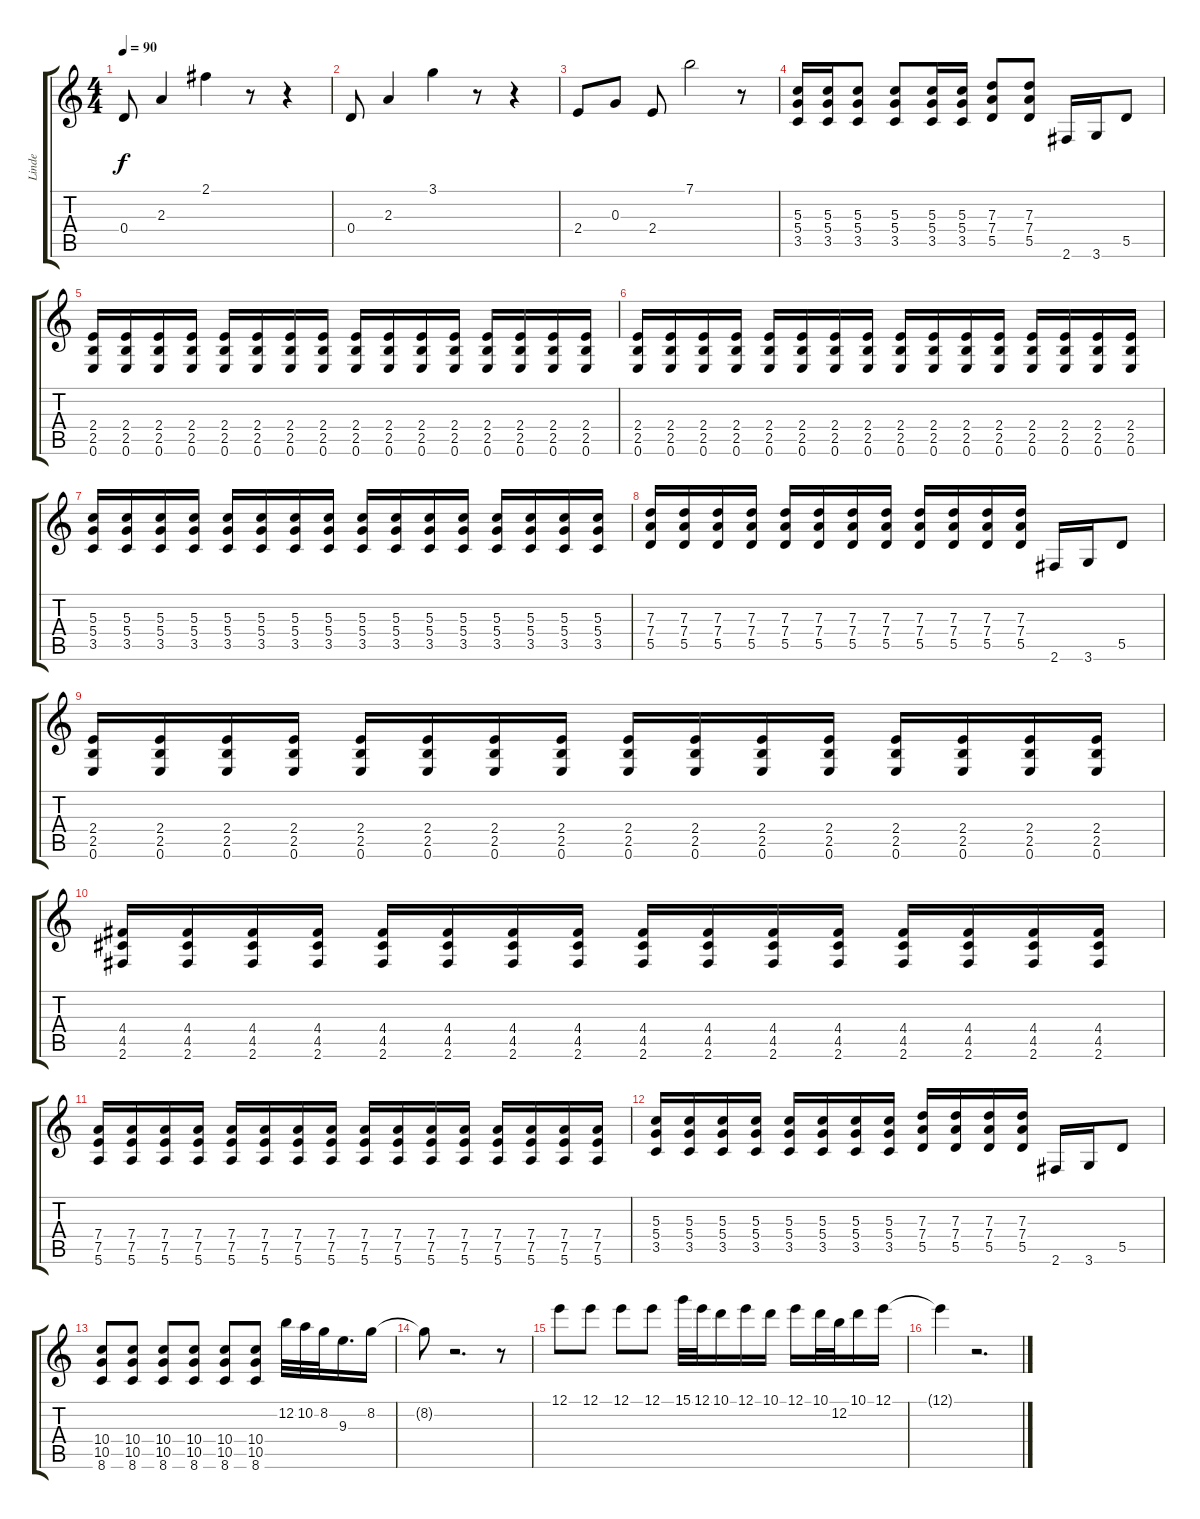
\track ("Linde" "Linde") {instrument distortionguitar}
\staff {score tabs}
\tuning (E4 B3 G3 D3 A2 E2) {hide}
\ts (4 4)
\tempo 90
\clef g2
\ks c
0.4.8{dy f} 2.3.4 2.1.4 r.8 r.4 |
0.4.8 2.3.4 3.1.4 r.8 r.4 |
2.4.8 0.3.8 2.4.8 7.1.2 r.8 |
(5.3 5.4 3.5).16{volume 9 balance 8 instrument distortionguitar} (5.3 5.4 3.5).16 (5.3 5.4 3.5).8 (5.3 5.4 3.5).8 (5.3 5.4 3.5).16 (5.3 5.4 3.5).16 (7.3 7.4 5.5).8 (7.3 7.4 5.5).8 2.6.16 3.6.16 5.5.8 |
(2.4 2.5 0.6).16 (2.4 2.5 0.6).16 (2.4 2.5 0.6).16 (2.4 2.5 0.6).16 (2.4 2.5 0.6).16 (2.4 2.5 0.6).16 (2.4 2.5 0.6).16 (2.4 2.5 0.6).16 (2.4 2.5 0.6).16 (2.4 2.5 0.6).16 (2.4 2.5 0.6).16 (2.4 2.5 0.6).16 (2.4 2.5 0.6).16 (2.4 2.5 0.6).16 (2.4 2.5 0.6).16 (2.4 2.5 0.6).16 |
(2.4 2.5 0.6).16 (2.4 2.5 0.6).16 (2.4 2.5 0.6).16 (2.4 2.5 0.6).16 (2.4 2.5 0.6).16 (2.4 2.5 0.6).16 (2.4 2.5 0.6).16 (2.4 2.5 0.6).16 (2.4 2.5 0.6).16 (2.4 2.5 0.6).16 (2.4 2.5 0.6).16 (2.4 2.5 0.6).16 (2.4 2.5 0.6).16 (2.4 2.5 0.6).16 (2.4 2.5 0.6).16 (2.4 2.5 0.6).16 |
(5.3 5.4 3.5).16 (5.3 5.4 3.5).16 (5.3 5.4 3.5).16 (5.3 5.4 3.5).16 (5.3 5.4 3.5).16 (5.3 5.4 3.5).16 (5.3 5.4 3.5).16 (5.3 5.4 3.5).16 (5.3 5.4 3.5).16 (5.3 5.4 3.5).16 (5.3 5.4 3.5).16 (5.3 5.4 3.5).16 (5.3 5.4 3.5).16 (5.3 5.4 3.5).16 (5.3 5.4 3.5).16 (5.3 5.4 3.5).16 |
(7.3 7.4 5.5).16 (7.3 7.4 5.5).16 (7.3 7.4 5.5).16 (7.3 7.4 5.5).16 (7.3 7.4 5.5).16 (7.3 7.4 5.5).16 (7.3 7.4 5.5).16 (7.3 7.4 5.5).16 (7.3 7.4 5.5).16 (7.3 7.4 5.5).16 (7.3 7.4 5.5).16 (7.3 7.4 5.5).16 2.6.16 3.6.16 5.5.8 |
(2.4 2.5 0.6).16 (2.4 2.5 0.6).16 (2.4 2.5 0.6).16 (2.4 2.5 0.6).16 (2.4 2.5 0.6).16 (2.4 2.5 0.6).16 (2.4 2.5 0.6).16 (2.4 2.5 0.6).16 (2.4 2.5 0.6).16 (2.4 2.5 0.6).16 (2.4 2.5 0.6).16 (2.4 2.5 0.6).16 (2.4 2.5 0.6).16 (2.4 2.5 0.6).16 (2.4 2.5 0.6).16 (2.4 2.5 0.6).16 |
(4.4 4.5 2.6).16 (4.4 4.5 2.6).16 (4.4 4.5 2.6).16 (4.4 4.5 2.6).16 (4.4 4.5 2.6).16 (4.4 4.5 2.6).16 (4.4 4.5 2.6).16 (4.4 4.5 2.6).16 (4.4 4.5 2.6).16 (4.4 4.5 2.6).16 (4.4 4.5 2.6).16 (4.4 4.5 2.6).16 (4.4 4.5 2.6).16 (4.4 4.5 2.6).16 (4.4 4.5 2.6).16 (4.4 4.5 2.6).16 |
(7.4 7.5 5.6).16 (7.4 7.5 5.6).16 (7.4 7.5 5.6).16 (7.4 7.5 5.6).16 (7.4 7.5 5.6).16 (7.4 7.5 5.6).16 (7.4 7.5 5.6).16 (7.4 7.5 5.6).16 (7.4 7.5 5.6).16 (7.4 7.5 5.6).16 (7.4 7.5 5.6).16 (7.4 7.5 5.6).16 (7.4 7.5 5.6).16 (7.4 7.5 5.6).16 (7.4 7.5 5.6).16 (7.4 7.5 5.6).16 |
(5.3 5.4 3.5).16 (5.3 5.4 3.5).16 (5.3 5.4 3.5).16 (5.3 5.4 3.5).16 (5.3 5.4 3.5).16 (5.3 5.4 3.5).16 (5.3 5.4 3.5).16 (5.3 5.4 3.5).16 (7.3 7.4 5.5).16 (7.3 7.4 5.5).16 (7.3 7.4 5.5).16 (7.3 7.4 5.5).16 2.6.16 3.6.16 5.5.8 |
(10.4 10.5 8.6).8 (10.4 10.5 8.6).8 (10.4 10.5 8.6).8 (10.4 10.5 8.6).8 (10.4 10.5 8.6).8 (10.4 10.5 8.6).8 12.2.32 10.2.32 8.2.32 9.3.16{d} 8.2.16 |
8.2{t}.8 r.2{d} r.8 |
12.1.8 12.1.8 12.1.8 12.1.8 15.1.32 12.1.32 10.1.16 12.1.16 10.1.16 12.1.16 10.1.32 12.2.32 10.1.16 12.1.16 |
12.1{t}.4 r.2{d}
